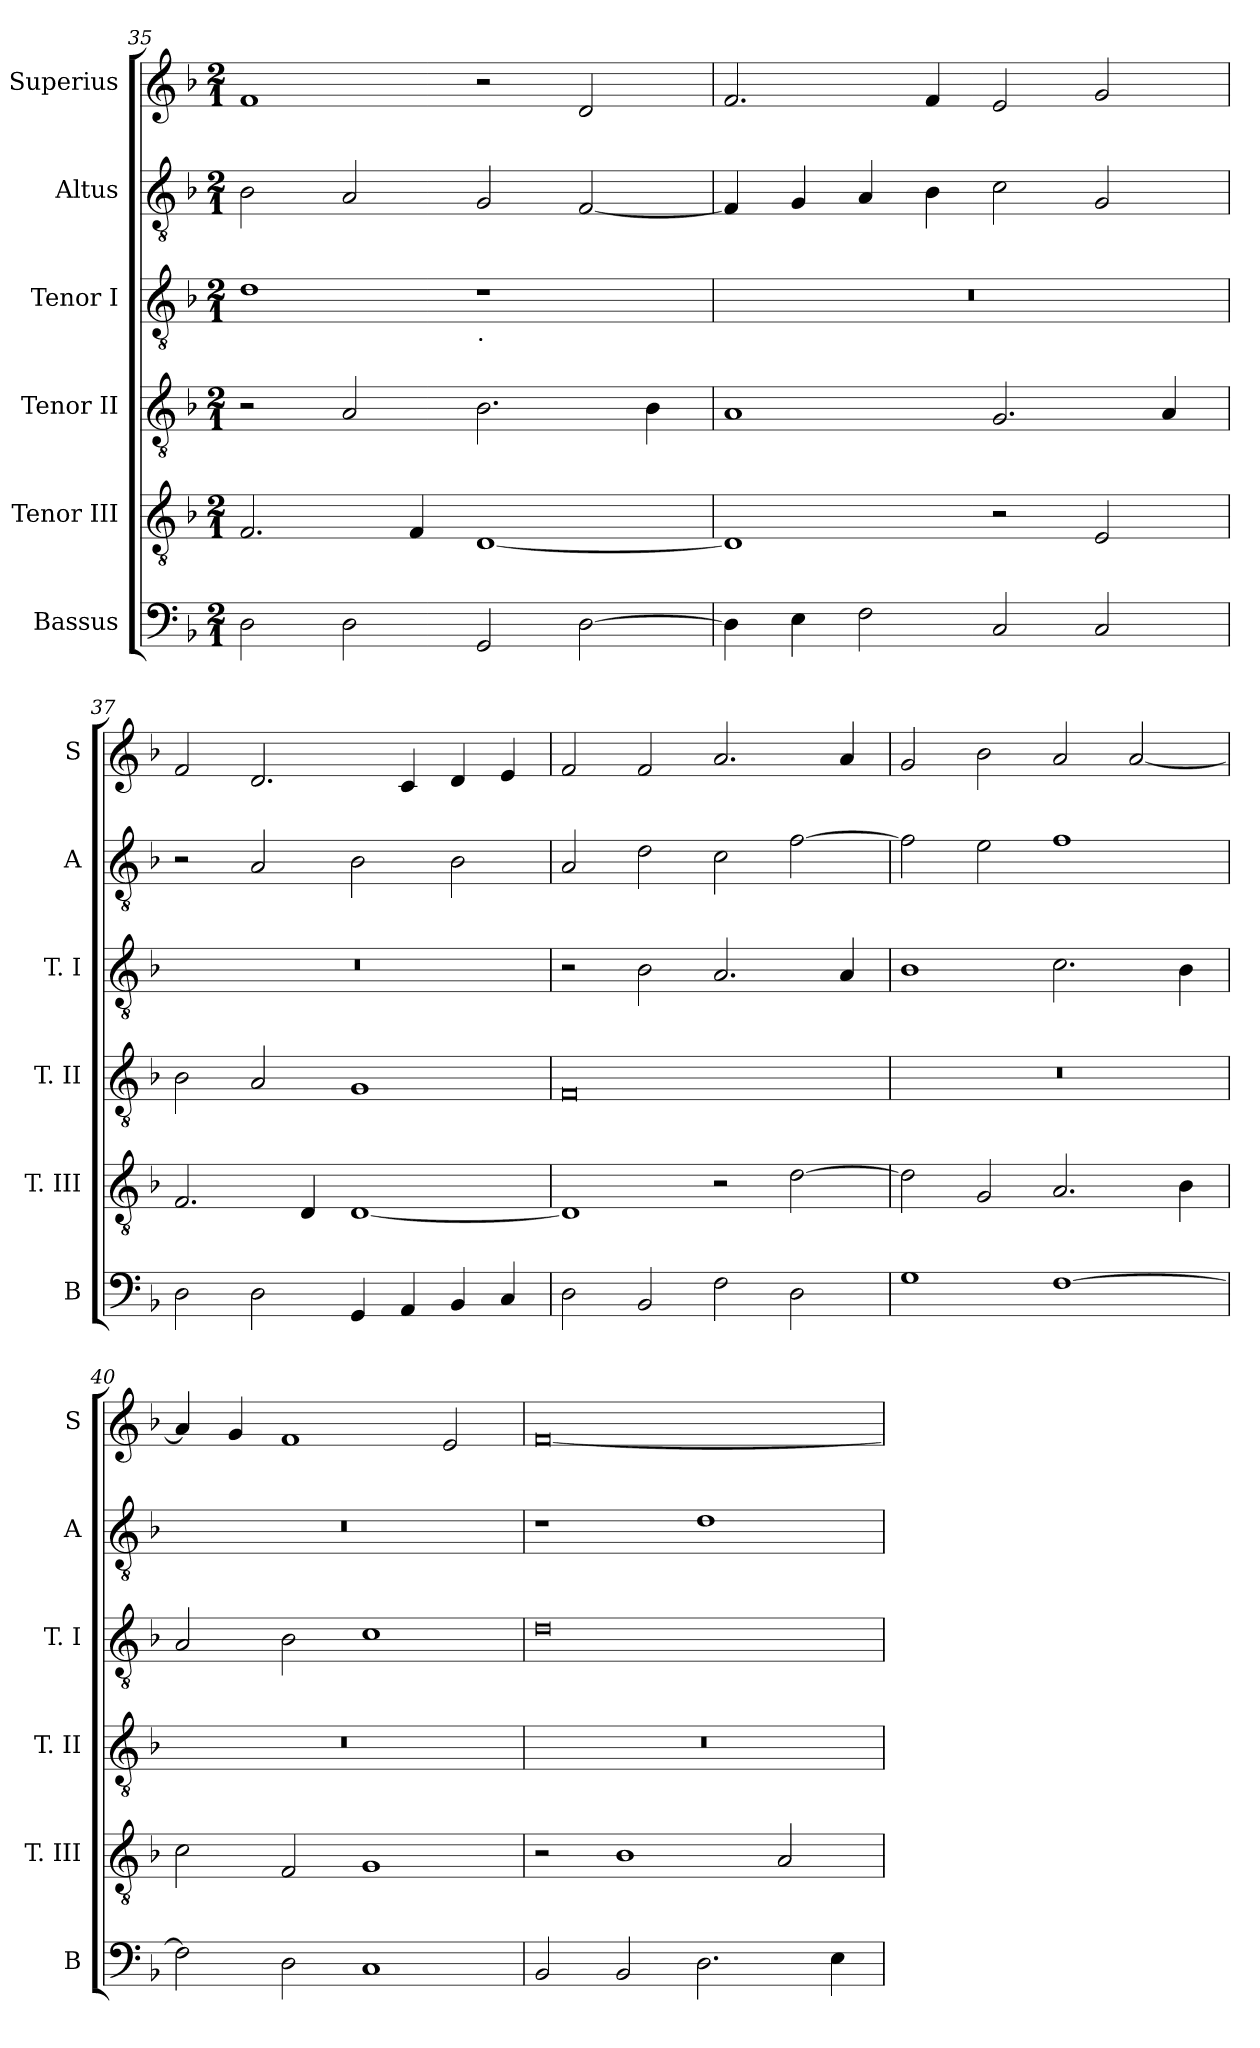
**kern	**kern	**kern	**kern	**kern	**kern
*part6	*part5	*part4	*part3	*part2	*part1
*staff6	*staff5	*staff4	*staff3	*staff2	*staff1
*I"Bassus	*I"Tenor III	*I"Tenor II	*I"Tenor I	*I"Altus	*I"Superius
*I'B	*I'T. III	*I'T. II	*I'T. I	*I'A	*I'S
*clefF4	*clefGv2	*clefGv2	*clefGv2	*clefGv2	*clefG2
*k[b-]	*k[b-]	*k[b-]	*k[b-]	*k[b-]	*k[b-]
*F:	*F:	*F:	*F:	*F:	*F:
*M2/1	*M2/1	*M2/1	*M2/1	*M2/1	*M2/1
=35	=35	=35	=35	=35	=35
2D	2.F	2r	1d	2B-	1f
2D	.	2A	.	2A	.
.	4F	.	.	.	.
!	!	!	!LO:TX:b:t=.	!	!
2GG	[1D	2.B-	1r	2G	2r
[2D	.	.	.	[2F	2d
.	.	4B-	.	.	.
=36	=36	=36	=36	=36	=36
4D]	1D]	1A	0r	4F]	2.f
4E	.	.	.	4G	.
2F	.	.	.	4A	.
.	.	.	.	4B-	4f
2C	2r	2.G	.	2c	2e
2C	2E	.	.	2G	2g
.	.	4A	.	.	.
=37	=37	=37	=37	=37	=37
2D	2.F	2B-	0r	2r	2f
2D	.	2A	.	2A	2.d
.	4D	.	.	.	.
4GG	[1D	1G	.	2B-	.
4AA	.	.	.	.	4c
4BB-	.	.	.	2B-	4d
4C	.	.	.	.	4e
=38	=38	=38	=38	=38	=38
2D	1D]	0F	2r	2A	2f
2BB-	.	.	2B-	2d	2f
2F	2r	.	2.A	2c	2.a
2D	[2d	.	.	[2f	.
.	.	.	4A	.	4a
=39	=39	=39	=39	=39	=39
1G	2d]	0r	1B-	2f]	2g
.	2G	.	.	2e	2b-
[1F	2.A	.	2.c	1f	2a
.	.	.	.	.	[2a
.	4B-	.	4B-	.	.
=40	=40	=40	=40	=40	=40
2F]	2c	0r	2A	0r	4a]
.	.	.	.	.	4g
2D	2F	.	2B-	.	1f
1C	1G	.	1c	.	.
.	.	.	.	.	2e
=41	=41	=41	=41	=41	=41
2BB-	2r	0r	0d	1r	[0f
2BB-	1B-	.	.	.	.
2.D	.	.	.	1d	.
.	2A	.	.	.	.
4E	.	.	.	.	.
=	=	=	=	=	=
*-	*-	*-	*-	*-	*-
